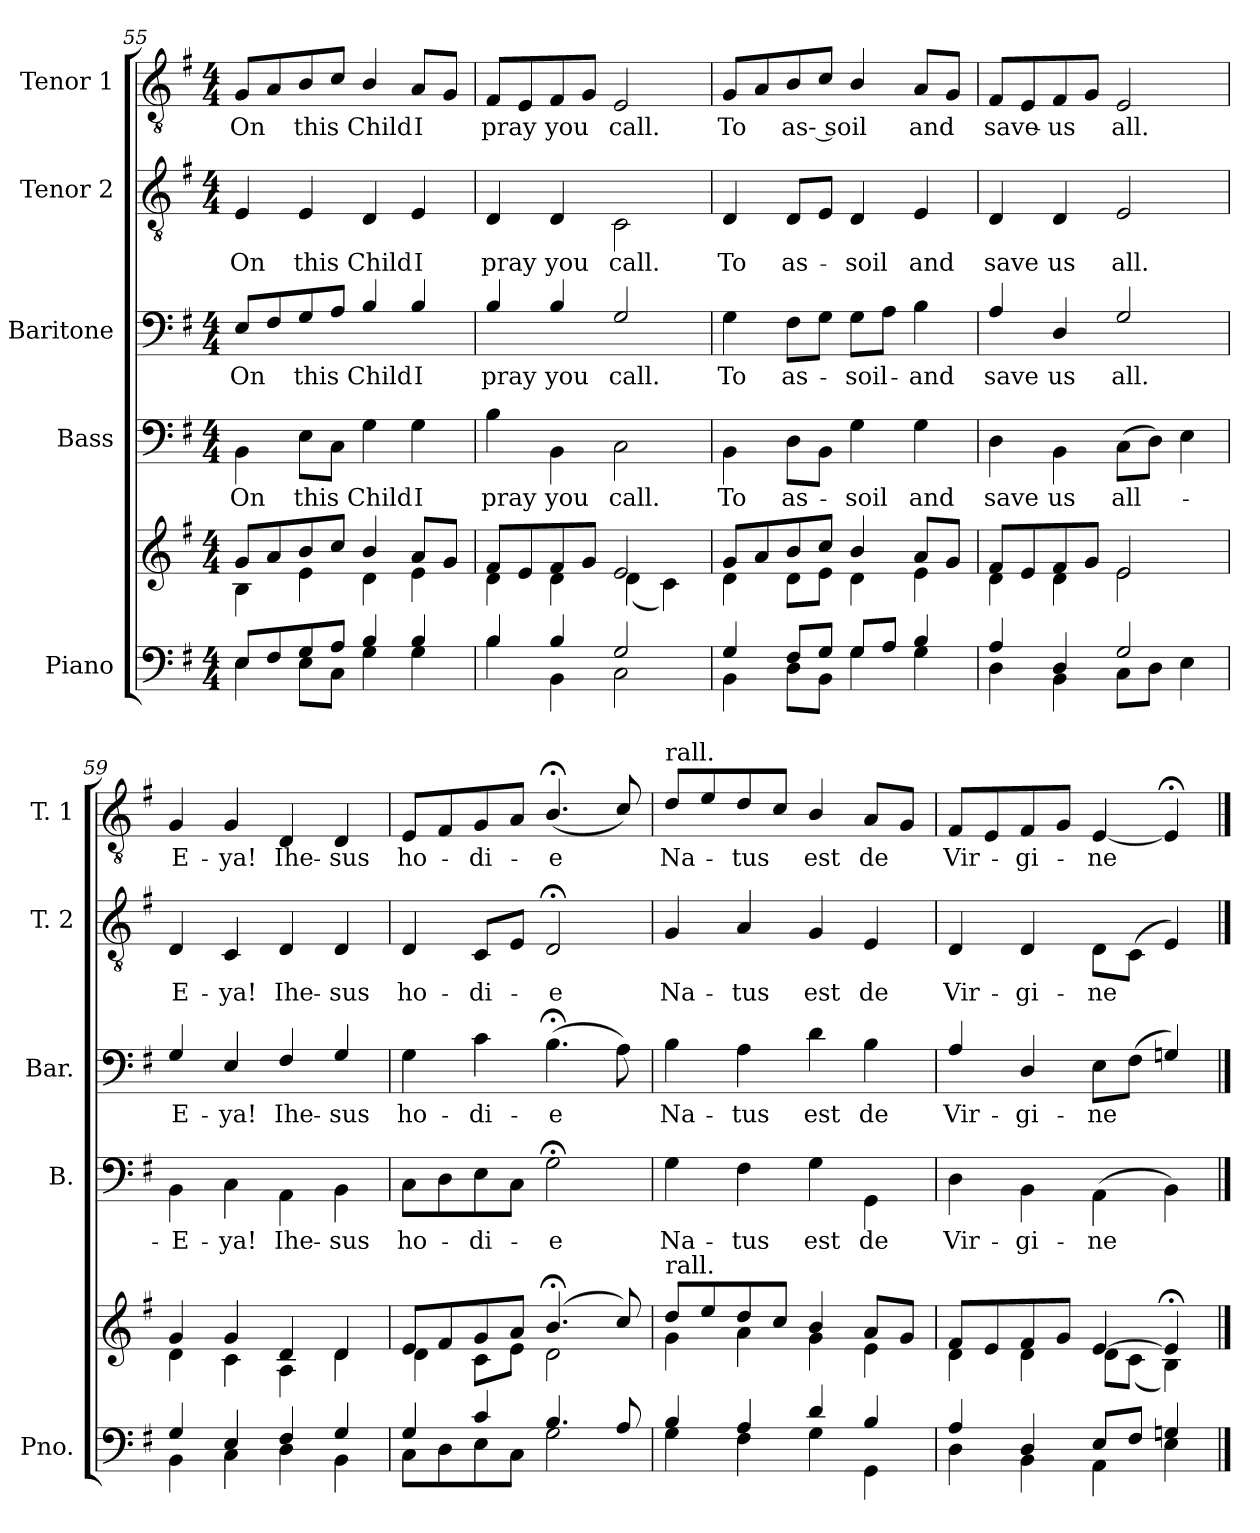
**kern	**kern	**kern	**text	**kern	**text	**kern	**text	**kern	**text
*part5	*part5	*part4	*part4	*part3	*part3	*part2	*part2	*part1	*part1
*staff6	*staff5	*staff4	*staff4	*staff3	*staff3	*staff2	*staff2	*staff1	*staff1
*I"Piano	*	*I"Bass	*	*I"Baritone	*	*I"Tenor 2	*	*I"Tenor 1	*
*I'Pno.	*	*I'B.	*	*I'Bar.	*	*I'T. 2	*	*I'T. 1	*
*clefF4	*clefG2	*clefF4	*	*clefF4	*	*clefGv2	*	*clefGv2	*
*k[f#]	*k[f#]	*k[f#]	*	*k[f#]	*	*k[f#]	*	*k[f#]	*
*M4/4	*M4/4	*M4/4	*	*M4/4	*	*M4/4	*	*M4/4	*
=55	=55	=55	=55	=55	=55	=55	=55	=55	=55
*^	*^	*	*	*	*	*	*	*	*
!	!	!	!	!	!LO:LY:b	!	!LO:LY:b	!	!LO:LY:b	!	!LO:LY:b
8E/L	4E\	8g/L	4B\	4BB\	On	8E/L	On	4E/	On	8G/L	On
8F#/	.	8a/	.	.	.	8F#/	.	.	.	8A/	.
!	!	!	!	!	!LO:LY:b	!	!LO:LY:b	!	!LO:LY:b	!	!LO:LY:b
8G/	8E\L	8b/	4e\	8E\L	this	8G/	this	4E/	this	8B/	this
8A/J	8C\J	8cc/J	.	8C\J	.	8A/J	.	.	.	8c/J	.
!	!	!	!	!	!LO:LY:b	!	!LO:LY:b	!	!LO:LY:b	!	!LO:LY:b
4B/	4G\	4b/	4d\	4G\	Child	4B/	Child	4D/	Child	4B/	Child
!	!	!	!	!	!LO:LY:b	!	!LO:LY:b	!	!LO:LY:b	!	!LO:LY:b
4B/	4G\	8a/L	4e\	4G\	I	4B/	I	4E/	I	8A/L	I
.	.	8g/J	.	.	.	.	.	.	.	8G/J	.
=56	=56	=56	=56	=56	=56	=56	=56	=56	=56	=56	=56
!	!	!	!	!	!LO:LY:b	!	!LO:LY:b	!	!LO:LY:b	!	!LO:LY:b
4B/	4B\	8f#/L	4d\	4B\	pray	4B/	pray	4D/	pray	8F#/L	pray
.	.	8e/	.	.	.	.	.	.	.	8E/	.
!	!	!	!	!	!LO:LY:b	!	!LO:LY:b	!	!LO:LY:b	!	!LO:LY:b
4B/	4BB\	8f#/	4d\	4BB\	you	4B/	you	4D/	you	8F#/	you
.	.	8g/J	.	.	.	.	.	.	.	8G/J	.
!	!	!	!	!	!LO:LY:b	!	!LO:LY:b	!	!LO:LY:b	!	!LO:LY:b
2G/	2C\	2e/	(4d\	2C\	call.	2G/	call.	2C\	call.	2E/	call.
.	.	.	4c\)	.	.	.	.	.	.	.	.
=57	=57	=57	=57	=57	=57	=57	=57	=57	=57	=57	=57
!	!	!	!	!	!LO:LY:b	!	!LO:LY:b	!	!LO:LY:b	!	!LO:LY:b
4G/	4BB\	8g/L	4d\	4BB\	To	4G\	To	4D/	To	8G/L	To
.	.	8a/	.	.	.	.	.	.	.	8A/	.
!	!	!	!	!	!LO:LY:b	!	!LO:LY:b	!	!LO:LY:b	!	!LO:LY:b
8F#/L	8D\L	8b/	8d\L	8D\L	as-	8F#\L	as-	8D/L	as-	8B/	as- soil
8G/J	8BB\J	8cc/J	8e\J	8BB\J	.	8G\J	.	8E/J	.	8c/J	.
!	!	!	!	!	!LO:LY:b	!	!LO:LY:b	!	!LO:LY:b	!	!
8G/L	4G\	4b/	4d\	4G\	-soil	8G\L	-soil-	4D/	-soil	4B/	.
8A/J	.	.	.	.	.	8A\J	.	.	.	.	.
!	!	!	!	!	!LO:LY:b	!	!LO:LY:b	!	!LO:LY:b	!	!LO:LY:b
4B/	4G\	8a/L	4e\	4G\	and	4B\	-and	4E/	and	8A/L	-and
.	.	8g/J	.	.	.	.	.	.	.	8G/J	.
!!LO:PB:g=z
=58	=58	=58	=58	=58	=58	=58	=58	=58	=58	=58	=58
!	!	!	!	!	!LO:LY:b	!	!LO:LY:b	!	!LO:LY:b	!	!LO:LY:b
4A/	4D\	8f#/L	4d\	4D\	save	4A/	save	4D/	save	8F#/L	save-
.	.	8e/	.	.	.	.	.	.	.	8E/	.
!	!	!	!	!	!LO:LY:b	!	!LO:LY:b	!	!LO:LY:b	!	!LO:LY:b
4D/	4BB\	8f#/	4d\	4BB\	us	4D/	us	4D/	us	8F#/	-us
.	.	8g/J	.	.	.	.	.	.	.	8G/J	.
!	!	!	!	!	!LO:LY:b	!	!LO:LY:b	!	!LO:LY:b	!	!LO:LY:b
2G/	8C\L	2e/	2e\	(8C\L	all-	2G/	all.	2E/	all.	2E/	all.
.	8D\J	.	.	8D\J)	.	.	.	.	.	.	.
.	4E\	.	.	4E\	.	.	.	.	.	.	.
=59	=59	=59	=59	=59	=59	=59	=59	=59	=59	=59	=59
!	!	!	!	!	!LO:LY:b	!	!LO:LY:b	!	!LO:LY:b	!	!LO:LY:b
4G/	4BB\	4g/	4d\	4BB\	-E-	4G/	E-	4D/	E-	4G/	E-
!	!	!	!	!	!LO:LY:b	!	!LO:LY:b	!	!LO:LY:b	!	!LO:LY:b
4E/	4C\	4g/	4c\	4C\	-ya!	4E/	-ya!	4C/	-ya!	4G/	-ya!
!	!	!	!	!	!LO:LY:b	!	!LO:LY:b	!	!LO:LY:b	!	!LO:LY:b
4F#/	4D\	4d/	4A\	4AA\	Ihe-	4F#/	Ihe-	4D/	Ihe-	4D/	Ihe-
!	!	!	!	!	!LO:LY:b	!	!LO:LY:b	!	!LO:LY:b	!	!LO:LY:b
4G/	4BB\	4d/	4d\	4BB\	-sus	4G/	-sus	4D/	-sus	4D/	-sus
=60	=60	=60	=60	=60	=60	=60	=60	=60	=60	=60	=60
!	!	!	!	!	!LO:LY:b	!	!LO:LY:b	!	!LO:LY:b	!	!LO:LY:b
4G/	8C\L	8e/L	4d\	8C\L	ho-	4G\	ho-	4D/	ho-	8E/L	ho-
.	8D\	8f#/	.	8D\	.	.	.	.	.	8F#/	.
!	!	!	!	!	!LO:LY:b	!	!LO:LY:b	!	!LO:LY:b	!	!LO:LY:b
4c/	8E\	8g/	8c\L	8E\	-di-	4c\	-di-	8C/L	-di-	8G/	-di-
.	8C\J	8a/J	8e\J	8C\J	.	.	.	8E/J	.	8A/J	.
!	!	!	!	!	!LO:LY:b	!	!LO:LY:b	!	!LO:LY:b	!	!LO:LY:b
4.B/	2G\	(4.b;</	2d\	2G;<\	-e	(4.B;\	-e	2D;/	-e	(4.B;</	-e
8A/	.	8cc/)	.	.	.	8A\)	.	.	.	8c/)	.
=61	=61	=61	=61	=61	=61	=61	=61	=61	=61	=61	=61
!	!	!	!	!	!	!	!	!	!	!LO:TX:a:t=rall.	!
!	!	!LO:TX:a:t=rall.	!	!	!	!	!	!	!	!	!
!	!	!	!	!	!LO:LY:b	!	!LO:LY:b	!	!LO:LY:b	!	!LO:LY:b
4B/	4G\	8dd/L	4g\	4G\	Na-	4B\	Na-	4G/	Na-	8d/L	Na-
.	.	8ee/	.	.	.	.	.	.	.	8e/	.
!	!	!	!	!	!LO:LY:b	!	!LO:LY:b	!	!LO:LY:b	!	!LO:LY:b
4A/	4F#\	8dd/	4a\	4F#\	-tus	4A\	-tus	4A/	-tus	8d/	-tus
.	.	8cc/J	.	.	.	.	.	.	.	8c/J	.
!	!	!	!	!	!LO:LY:b	!	!LO:LY:b	!	!LO:LY:b	!	!LO:LY:b
4d/	4G\	4b/	4g\	4G\	est	4d\	est	4G/	est	4B/	est
!	!	!	!	!	!LO:LY:b	!	!LO:LY:b	!	!LO:LY:b	!	!LO:LY:b
4B/	4GG\	8a/L	4e\	4GG\	de	4B\	de	4E/	de	8A/L	de
.	.	8g/J	.	.	.	.	.	.	.	8G/J	.
=62	=62	=62	=62	=62	=62	=62	=62	=62	=62	=62	=62
!	!	!	!	!	!LO:LY:b	!	!LO:LY:b	!	!LO:LY:b	!	!LO:LY:b
4A/	4D\	8f#/L	4d\	4D\	Vir-	4A/	Vir-	4D/	Vir-	8F#/L	Vir-
.	.	8e/	.	.	.	.	.	.	.	8E/	.
!	!	!	!	!	!LO:LY:b	!	!LO:LY:b	!	!LO:LY:b	!	!LO:LY:b
4D/	4BB\	8f#/	4d\	4BB\	-gi-	4D/	-gi-	4D/	-gi-	8F#/	-gi-
.	.	8g/J	.	.	.	.	.	.	.	8G/J	.
!	!	!	!	!	!LO:LY:b	!	!LO:LY:b	!	!LO:LY:b	!	!LO:LY:b
8E/L	4AA\	[4e/	8d\L	(4AA\	-ne	8E\L	-ne	8D\L	-ne	[4E/	-ne
8F#/J	.	.	(8c\J	.	.	(8F#\J	.	(8C\J	.	.	.
4Gn/	4E\	4e;</]	4B\)	4BB\)	.	4Gn/)	.	4E/)	.	4E;</]	.
*v	*v	*	*	*	*	*	*	*	*	*	*
*	*v	*v	*	*	*	*	*	*	*	*
==	==	==	==	==	==	==	==	==	==
*-	*-	*-	*-	*-	*-	*-	*-	*-	*-
